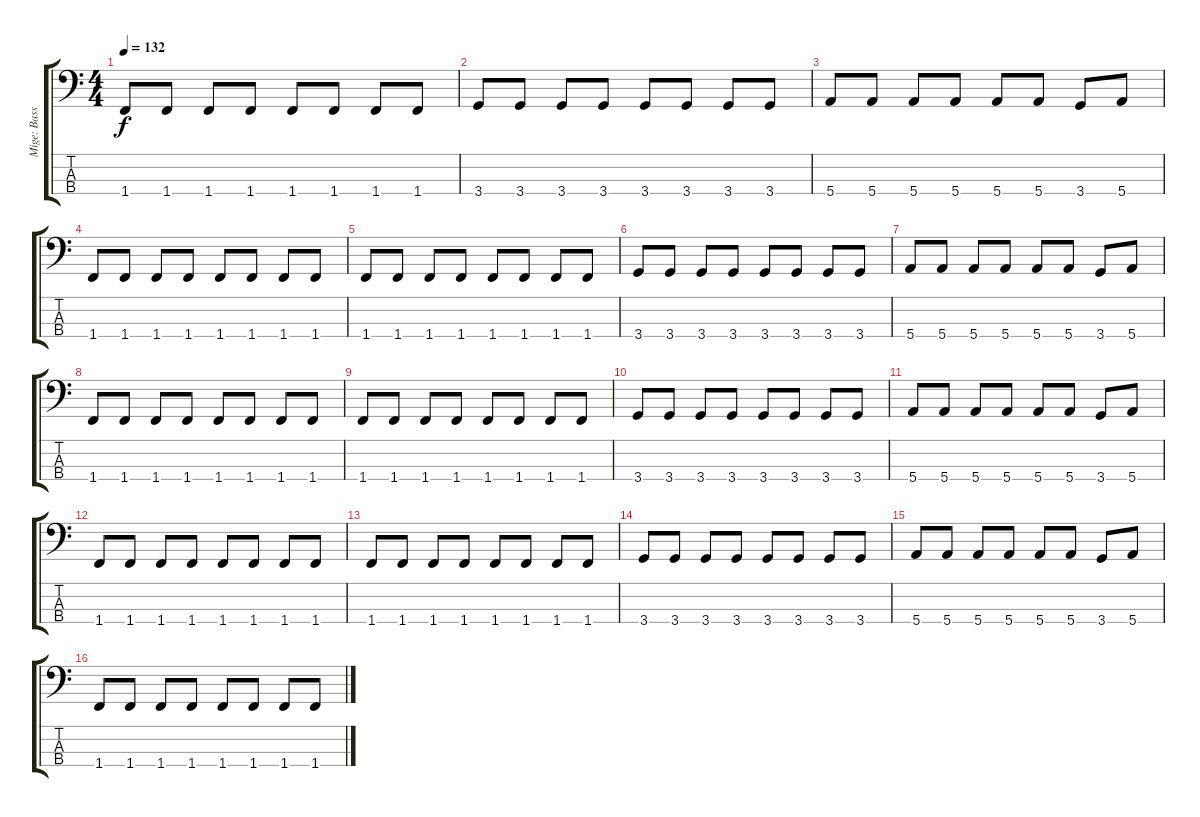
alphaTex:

\track ("Mige: Bass Guitar" "Mige: Bass") {instrument electricbasspick}
\staff {score tabs}
\tuning (G2 D2 A1 E1) {hide}
\ts (4 4)
\tempo 132
\clef f4
\ks c
1.4.8{dy f} 1.4.8 1.4.8 1.4.8 1.4.8 1.4.8 1.4.8 1.4.8 |
3.4.8 3.4.8 3.4.8 3.4.8 3.4.8 3.4.8 3.4.8 3.4.8 |
5.4.8 5.4.8 5.4.8 5.4.8 5.4.8 5.4.8 3.4.8 5.4.8 |
1.4.8 1.4.8 1.4.8 1.4.8 1.4.8 1.4.8 1.4.8 1.4.8 |
1.4.8 1.4.8 1.4.8 1.4.8 1.4.8 1.4.8 1.4.8 1.4.8 |
3.4.8 3.4.8 3.4.8 3.4.8 3.4.8 3.4.8 3.4.8 3.4.8 |
5.4.8 5.4.8 5.4.8 5.4.8 5.4.8 5.4.8 3.4.8 5.4.8 |
1.4.8 1.4.8 1.4.8 1.4.8 1.4.8 1.4.8 1.4.8 1.4.8 |
1.4.8 1.4.8 1.4.8 1.4.8 1.4.8 1.4.8 1.4.8 1.4.8 |
3.4.8 3.4.8 3.4.8 3.4.8 3.4.8 3.4.8 3.4.8 3.4.8 |
5.4.8 5.4.8 5.4.8 5.4.8 5.4.8 5.4.8 3.4.8 5.4.8 |
1.4.8 1.4.8 1.4.8 1.4.8 1.4.8 1.4.8 1.4.8 1.4.8 |
1.4.8 1.4.8 1.4.8 1.4.8 1.4.8 1.4.8 1.4.8 1.4.8 |
3.4.8 3.4.8 3.4.8 3.4.8 3.4.8 3.4.8 3.4.8 3.4.8 |
5.4.8 5.4.8 5.4.8 5.4.8 5.4.8 5.4.8 3.4.8 5.4.8 |
1.4.8 1.4.8 1.4.8 1.4.8 1.4.8 1.4.8 1.4.8 1.4.8
